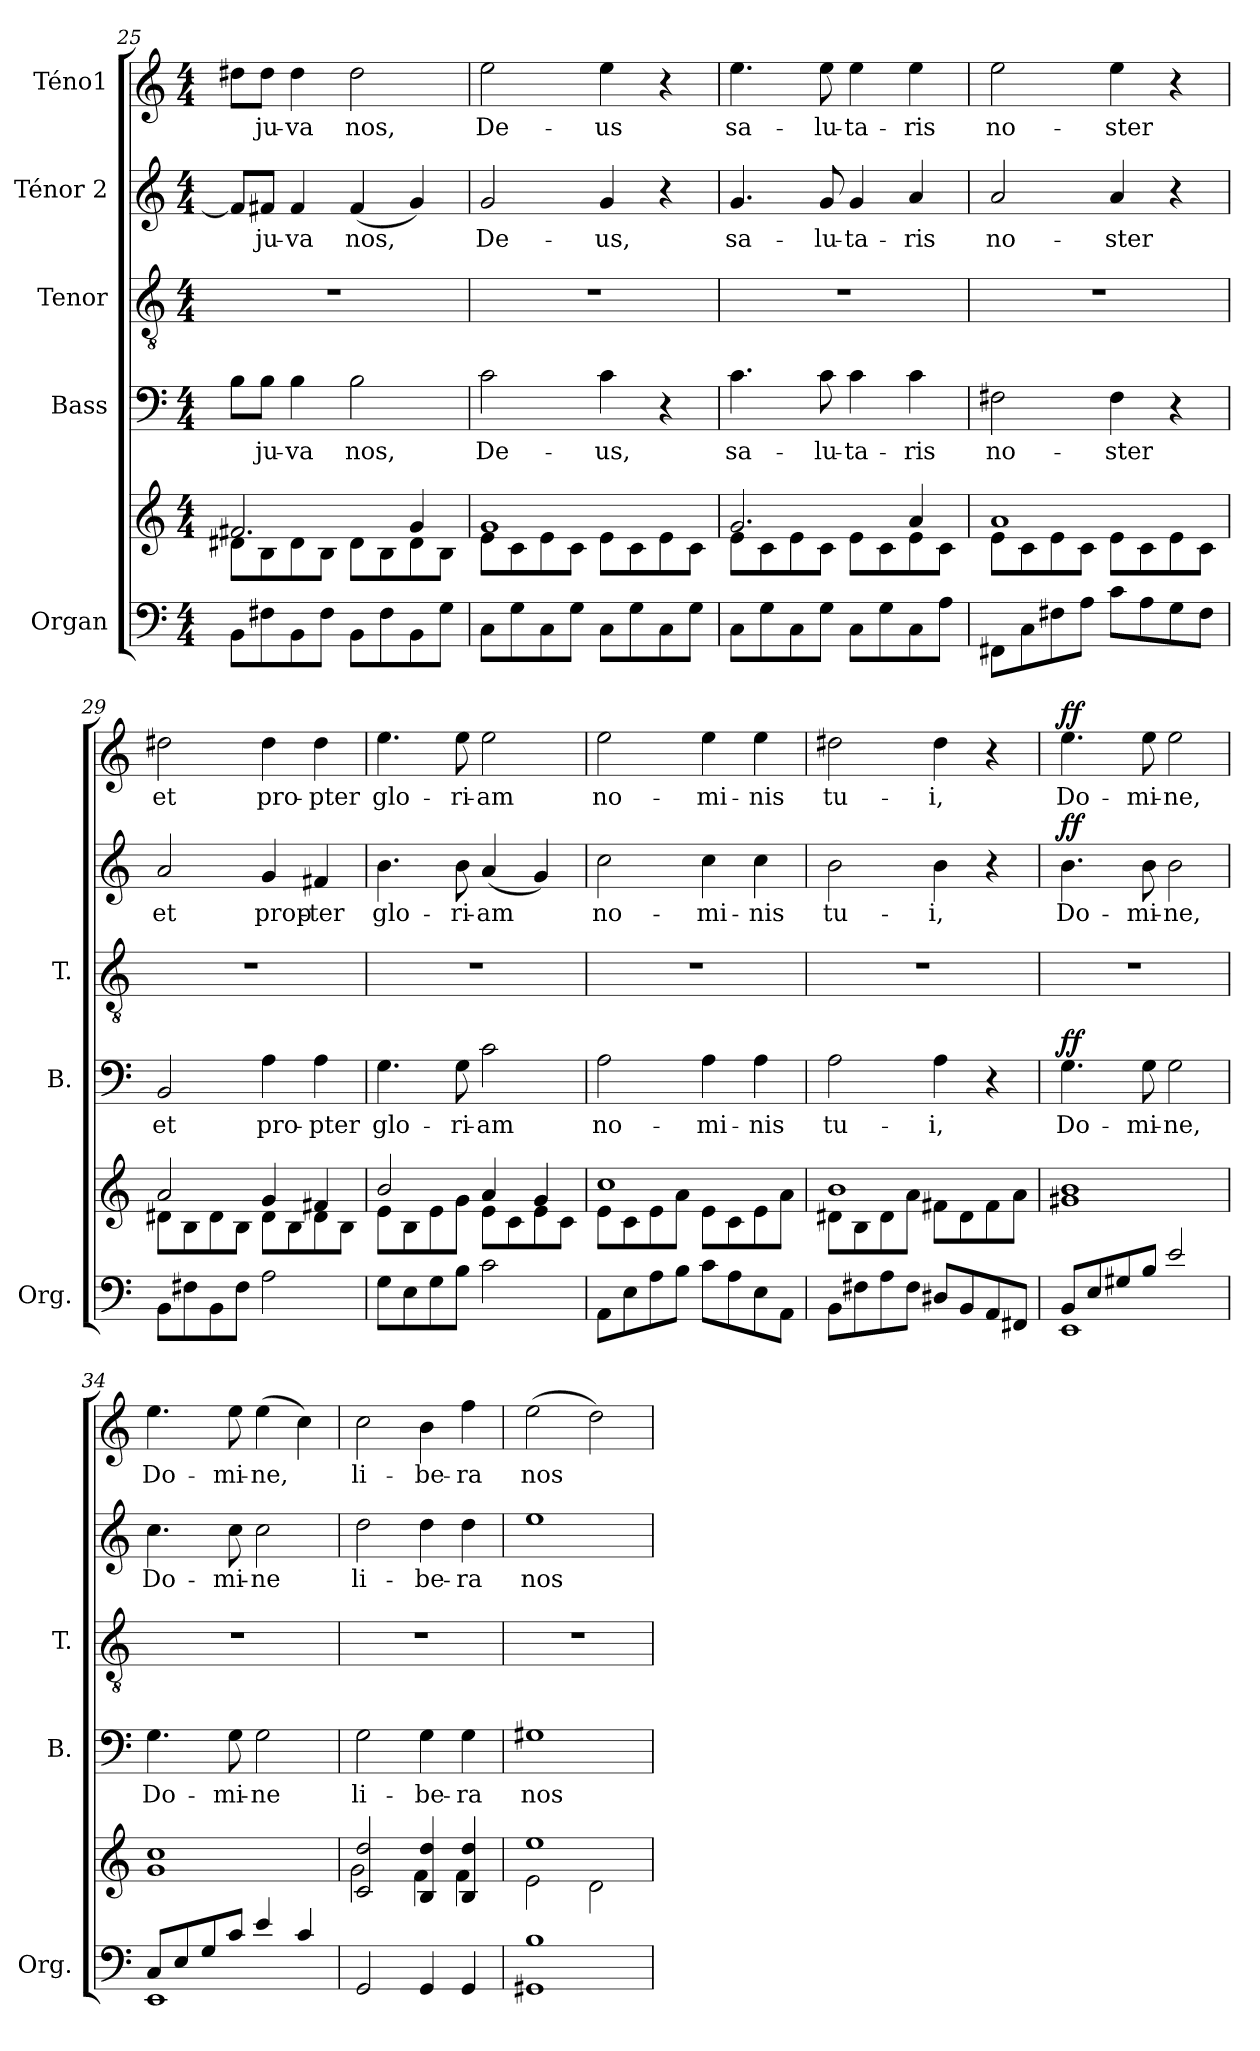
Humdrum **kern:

**kern	**kern	**kern	**text	**dynam	**kern	**kern	**text	**dynam	**kern	**text	**dynam
*part5	*part5	*part4	*part4	*part4	*part3	*part2	*part2	*part2	*part1	*part1	*part1
*staff6	*staff5	*staff4	*staff4	*staff4	*staff3	*staff2	*staff2	*staff2	*staff1	*staff1	*staff1
*I"Organ	*	*I"Bass	*	*	*I"Tenor	*I"Ténor 2	*	*	*I"Téno1	*	*
*I'Org.	*	*I'B.	*	*	*I'T.	*	*	*	*	*	*
!!LO:PB:g=z
*clefF4	*clefG2	*clefF4	*	*	*clefGv2	*clefG2	*	*	*clefG2	*	*
*k[]	*k[]	*k[]	*	*	*k[]	*k[]	*	*	*k[]	*	*
*M4/4	*M4/4	*M4/4	*	*	*M4/4	*M4/4	*	*	*M4/4	*	*
=25	=25	=25	=25	=25	=25	=25	=25	=25	=25	=25	=25
*	*^	*	*	*	*	*	*	*	*	*	*
8BB\L	2.f#X/	8d#X\L	8B\L	.	.	1r	8f#/L]	.	.	8dd#X\L	.	.
!	!	!	!	!LO:LY:b	!	!	!	!LO:LY:b	!	!	!LO:LY:b	!
8F#X\	.	8B\	8B\J	-ju-	.	.	8f#X/J	-ju-	.	8dd#\J	-ju-	.
!	!	!	!	!LO:LY:b	!	!	!	!LO:LY:b	!	!	!LO:LY:b	!
8BB\	.	8d#\	4B\	-va	.	.	4f#/	-va	.	4dd#\	-va	.
8F#\J	.	8B\J	.	.	.	.	.	.	.	.	.	.
!	!	!	!	!LO:LY:b	!	!	!	!LO:LY:b	!	!	!LO:LY:b	!
8BB\L	.	8d#\L	2B\	nos,	.	.	(<4f#/	nos,	.	2dd#\	nos,	.
8F#\	.	8B\	.	.	.	.	.	.	.	.	.	.
8BB\	4g/	8d#\	.	.	.	.	4g/)	.	.	.	.	.
8G\J	.	8B\J	.	.	.	.	.	.	.	.	.	.
=26	=26	=26	=26	=26	=26	=26	=26	=26	=26	=26	=26	=26
!	!	!	!	!LO:LY:b	!	!	!	!LO:LY:b	!	!	!LO:LY:b	!
8C\L	1g	8e\L	2c\	De-	.	1r	2g/	De-	.	2ee\	De-	.
8G\	.	8c\	.	.	.	.	.	.	.	.	.	.
8C\	.	8e\	.	.	.	.	.	.	.	.	.	.
8G\J	.	8c\J	.	.	.	.	.	.	.	.	.	.
!	!	!	!	!LO:LY:b	!	!	!	!LO:LY:b	!	!	!LO:LY:b	!
8C\L	.	8e\L	4c\	-us,	.	.	4g/	-us,	.	4ee\	-us	.
8G\	.	8c\	.	.	.	.	.	.	.	.	.	.
8C\	.	8e\	4r	.	.	.	4r	.	.	4r	.	.
8G\J	.	8c\J	.	.	.	.	.	.	.	.	.	.
=27	=27	=27	=27	=27	=27	=27	=27	=27	=27	=27	=27	=27
!	!	!	!	!LO:LY:b	!	!	!	!LO:LY:b	!	!	!LO:LY:b	!
8C\L	2.g/	8e\L	4.c\	sa-	.	1r	4.g/	sa-	.	4.ee\	sa-	.
8G\	.	8c\	.	.	.	.	.	.	.	.	.	.
8C\	.	8e\	.	.	.	.	.	.	.	.	.	.
!	!	!	!	!LO:LY:b	!	!	!	!LO:LY:b	!	!	!LO:LY:b	!
8G\J	.	8c\J	8c\	-lu-	.	.	8g/	-lu-	.	8ee\	-lu-	.
!	!	!	!	!LO:LY:b	!	!	!	!LO:LY:b	!	!	!LO:LY:b	!
8C\L	.	8e\L	4c\	-ta-	.	.	4g/	-ta-	.	4ee\	-ta-	.
8G\	.	8c\	.	.	.	.	.	.	.	.	.	.
!	!	!	!	!LO:LY:b	!	!	!	!LO:LY:b	!	!	!LO:LY:b	!
8C\	4a/	8e\	4c\	-ris	.	.	4a/	-ris	.	4ee\	-ris	.
8A\J	.	8c\J	.	.	.	.	.	.	.	.	.	.
=28	=28	=28	=28	=28	=28	=28	=28	=28	=28	=28	=28	=28
!	!	!	!	!LO:LY:b	!	!	!	!LO:LY:b	!	!	!LO:LY:b	!
8FF#X\L	1a	8e\L	2F#X\	no-	.	1r	2a/	no-	.	2ee\	no-	.
8C\	.	8c\	.	.	.	.	.	.	.	.	.	.
8F#X\	.	8e\	.	.	.	.	.	.	.	.	.	.
8A\J	.	8c\J	.	.	.	.	.	.	.	.	.	.
!	!	!	!	!LO:LY:b	!	!	!	!LO:LY:b	!	!	!LO:LY:b	!
8c\L	.	8e\L	4F#\	-ster	.	.	4a/	-ster	.	4ee\	-ster	.
8A\	.	8c\	.	.	.	.	.	.	.	.	.	.
8G\	.	8e\	4r	.	.	.	4r	.	.	4r	.	.
8F#\J	.	8c\J	.	.	.	.	.	.	.	.	.	.
!!LO:LB:g=z
=29	=29	=29	=29	=29	=29	=29	=29	=29	=29	=29	=29	=29
!	!	!	!	!LO:LY:b	!	!	!	!LO:LY:b	!	!	!LO:LY:b	!
8BB\L	2a/	8d#X\L	2BB/	et	.	1r	2a/	et	.	2dd#X\	et	.
8F#X\	.	8B\	.	.	.	.	.	.	.	.	.	.
8BB\	.	8d#\	.	.	.	.	.	.	.	.	.	.
8F#\J	.	8B\J	.	.	.	.	.	.	.	.	.	.
!	!	!	!	!LO:LY:b	!	!	!	!LO:LY:b	!	!	!LO:LY:b	!
2A\	4g/	8d#\L	4A\	pro-	.	.	4g/	prop-	.	4dd#\	pro-	.
.	.	8B\	.	.	.	.	.	.	.	.	.	.
!	!	!	!	!LO:LY:b	!	!	!	!LO:LY:b	!	!	!LO:LY:b	!
.	4f#X/	8d#\	4A\	-pter	.	.	4f#X/	-ter	.	4dd#\	-pter	.
.	.	8B\J	.	.	.	.	.	.	.	.	.	.
=30	=30	=30	=30	=30	=30	=30	=30	=30	=30	=30	=30	=30
!	!	!	!	!LO:LY:b	!	!	!	!LO:LY:b	!	!	!LO:LY:b	!
8G\L	2b/	8e\L	4.G\	glo-	.	1r	4.b\	glo-	.	4.ee\	glo-	.
8E\	.	8B\	.	.	.	.	.	.	.	.	.	.
8G\	.	8e\	.	.	.	.	.	.	.	.	.	.
!	!	!	!	!LO:LY:b	!	!	!	!LO:LY:b	!	!	!LO:LY:b	!
8B\J	.	8g\J	8G\	-ri-	.	.	8b\	-ri-	.	8ee\	-ri-	.
!	!	!	!	!LO:LY:b	!	!	!	!LO:LY:b	!	!	!LO:LY:b	!
2c\	4a/	8e\L	2c\	-am	.	.	(<4a/	-am	.	2ee\	-am	.
.	.	8c\	.	.	.	.	.	.	.	.	.	.
.	4g/	8e\	.	.	.	.	4g/)	.	.	.	.	.
.	.	8c\J	.	.	.	.	.	.	.	.	.	.
=31	=31	=31	=31	=31	=31	=31	=31	=31	=31	=31	=31	=31
!	!	!	!	!LO:LY:b	!	!	!	!LO:LY:b	!	!	!LO:LY:b	!
8AA\L	1cc	8e\L	2A\	no-	.	1r	2cc\	no-	.	2ee\	no-	.
8E\	.	8c\	.	.	.	.	.	.	.	.	.	.
8A\	.	8e\	.	.	.	.	.	.	.	.	.	.
8B\J	.	8a\J	.	.	.	.	.	.	.	.	.	.
!	!	!	!	!LO:LY:b	!	!	!	!LO:LY:b	!	!	!LO:LY:b	!
8c\L	.	8e\L	4A\	-mi-	.	.	4cc\	-mi-	.	4ee\	-mi-	.
8A\	.	8c\	.	.	.	.	.	.	.	.	.	.
!	!	!	!	!LO:LY:b	!	!	!	!LO:LY:b	!	!	!LO:LY:b	!
8E\	.	8e\	4A\	-nis	.	.	4cc\	-nis	.	4ee\	-nis	.
8AA\J	.	8a\J	.	.	.	.	.	.	.	.	.	.
=32	=32	=32	=32	=32	=32	=32	=32	=32	=32	=32	=32	=32
!	!	!	!	!LO:LY:b	!	!	!	!LO:LY:b	!	!	!LO:LY:b	!
8BB\L	1b	8d#X\L	2A\	tu-	.	1r	2b\	tu-	.	2dd#X\	tu-	.
8F#X\	.	8B\	.	.	.	.	.	.	.	.	.	.
8A\	.	8d#\	.	.	.	.	.	.	.	.	.	.
8F#\J	.	8a\J	.	.	.	.	.	.	.	.	.	.
!	!	!	!	!LO:LY:b	!	!	!	!LO:LY:b	!	!	!LO:LY:b	!
8D#X/L	.	8f#X\L	4A\	-i,	.	.	4b\	-i,	.	4dd#\	-i,	.
8BB/	.	8d#\	.	.	.	.	.	.	.	.	.	.
8AA/	.	8f#\	4r	.	.	.	4r	.	.	4r	.	.
8FF#X/J	.	8a\J	.	.	.	.	.	.	.	.	.	.
!!LO:PB:g=z
=33	=33	=33	=33	=33	=33	=33	=33	=33	=33	=33	=33	=33
*^	*	*	*	*	*	*	*	*	*	*	*	*
!	!	!	!	!	!LO:LY:b	!LO:DY:b	!	!	!LO:LY:b	!LO:DY:b	!	!LO:LY:b	!LO:DY:b
8BB/L	1EE	1b	1g#X	4.G\	Do-	ff	1r	4.b\	Do-	ff	4.ee\	Do-	ff
8E/	.	.	.	.	.	.	.	.	.	.	.	.	.
8G#X/	.	.	.	.	.	.	.	.	.	.	.	.	.
!	!	!	!	!	!LO:LY:b	!	!	!	!LO:LY:b	!	!	!LO:LY:b	!
8B/J	.	.	.	8G\	-mi-	.	.	8b\	-mi-	.	8ee\	-mi-	.
!	!	!	!	!	!LO:LY:b	!	!	!	!LO:LY:b	!	!	!LO:LY:b	!
2e/	.	.	.	2G\	-ne,	.	.	2b\	-ne,	.	2ee\	-ne,	.
=34	=34	=34	=34	=34	=34	=34	=34	=34	=34	=34	=34	=34	=34
!	!	!	!	!	!LO:LY:b	!	!	!	!LO:LY:b	!	!	!LO:LY:b	!
8C/L	1EE	1cc	1g	4.G\	Do-	.	1r	4.cc\	Do-	.	4.ee\	Do-	.
8E/	.	.	.	.	.	.	.	.	.	.	.	.	.
8G/	.	.	.	.	.	.	.	.	.	.	.	.	.
!	!	!	!	!	!LO:LY:b	!	!	!	!LO:LY:b	!	!	!LO:LY:b	!
8c/J	.	.	.	8G\	-mi-	.	.	8cc\	-mi-	.	8ee\	-mi-	.
!	!	!	!	!	!LO:LY:b	!	!	!	!LO:LY:b	!	!	!LO:LY:b	!
4e/	.	.	.	2G\	-ne	.	.	2cc\	-ne	.	(>4ee\	-ne,	.
4c/	.	.	.	.	.	.	.	.	.	.	4cc\)	.	.
*v	*v	*	*	*	*	*	*	*	*	*	*	*	*
=35	=35	=35	=35	=35	=35	=35	=35	=35	=35	=35	=35	=35
!	!	!	!	!LO:LY:b	!	!	!	!LO:LY:b	!	!	!LO:LY:b	!
2GG/	2c/ 2dd/	2g\	2G\	li-	.	1r	2dd\	li-	.	2cc\	li-	.
!	!	!	!	!LO:LY:b	!	!	!	!LO:LY:b	!	!	!LO:LY:b	!
4GG/	4B/ 4dd/	4f\	4G\	-be-	.	.	4dd\	-be-	.	4b\	-be-	.
!	!	!	!	!LO:LY:b	!	!	!	!LO:LY:b	!	!	!LO:LY:b	!
4GG/	4B/ 4dd/	4f\	4G\	-ra	.	.	4dd\	-ra	.	4ff\	-ra	.
=36	=36	=36	=36	=36	=36	=36	=36	=36	=36	=36	=36	=36
*^	*	*	*	*	*	*	*	*	*	*	*	*
!	!	!	!	!	!LO:LY:b	!	!	!	!LO:LY:b	!	!	!LO:LY:b	!
1B	1GG#X	1ee	2e\	1G#X	nos	.	1r	1ee	nos	.	(>2ee\	nos	.
.	.	.	2d\	.	.	.	.	.	.	.	2dd\)	.	.
*v	*v	*	*	*	*	*	*	*	*	*	*	*	*
*	*v	*v	*	*	*	*	*	*	*	*	*	*
=	=	=	=	=	=	=	=	=	=	=	=
*-	*-	*-	*-	*-	*-	*-	*-	*-	*-	*-	*-
